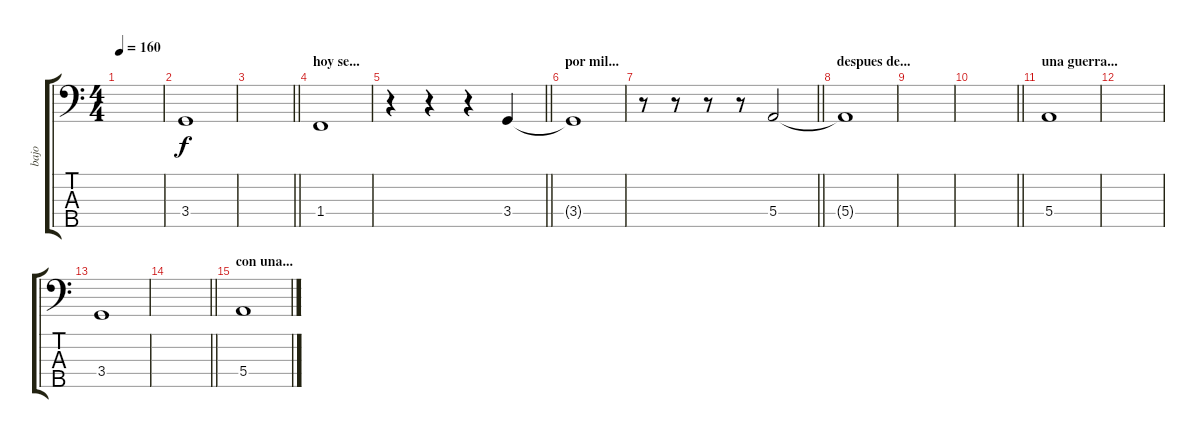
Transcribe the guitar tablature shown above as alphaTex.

\track ("bajo" "bajo") {instrument electricbassfinger}
\staff {score tabs}
\tuning (G2 D2 A1 E1 B0) {hide}
\ts (4 4)
\tempo 160
\clef f4
\ks c
|
3.4.1 |
\barLineRight lightlight
|
\section ("" "hoy se...")
1.4.1 |
\barLineRight lightlight
r.4 r.4 r.4 3.4.4 |
\section ("" "por mil...")
3.4{t}.1 |
\barLineRight lightlight
r.8 r.8 r.8 r.8 5.4.2 |
\section ("" "despues de...")
5.4{t}.1 |
|
\barLineRight lightlight
|
\section ("" "una guerra...")
5.4.1 |
|
3.4.1 |
\barLineRight lightlight
|
\section ("" "con una...")
5.4.1
